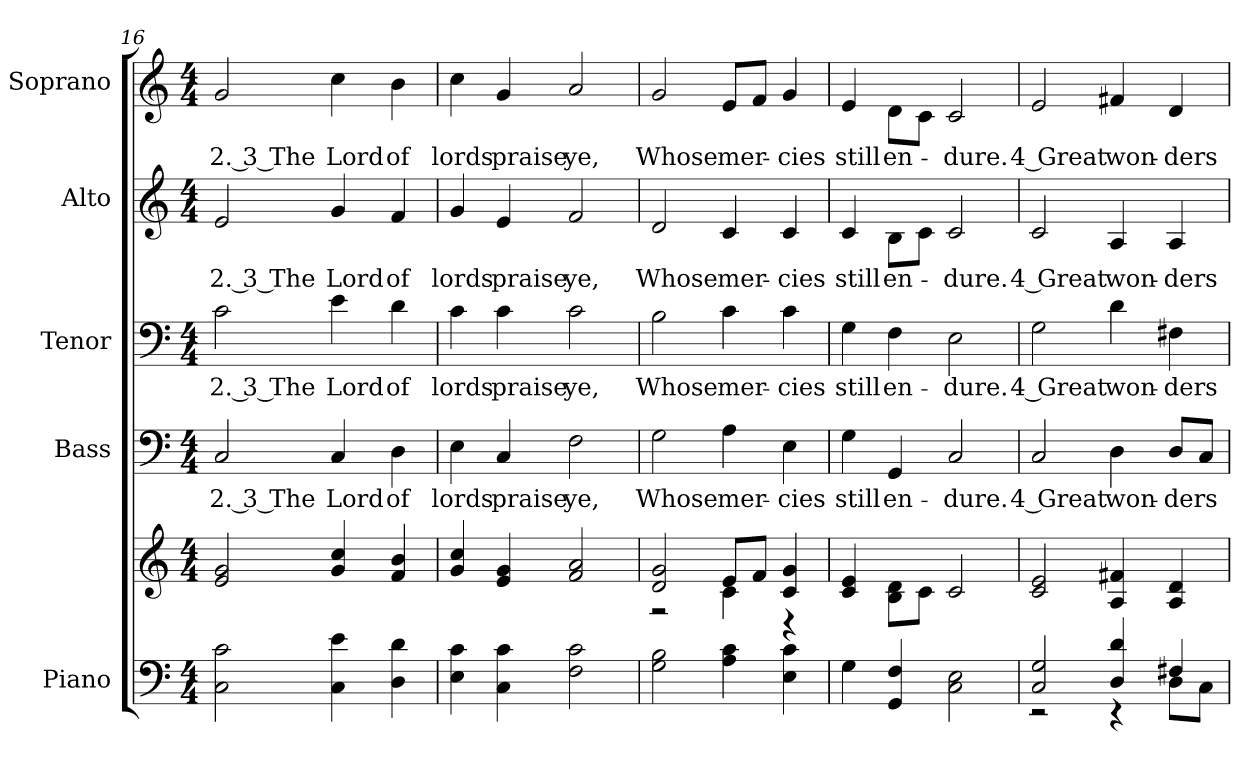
**kern	**kern	**kern	**text	**kern	**text	**kern	**text	**kern	**text
*part5	*part5	*part4	*part4	*part3	*part3	*part2	*part2	*part1	*part1
*staff6	*staff5	*staff4	*staff4	*staff3	*staff3	*staff2	*staff2	*staff1	*staff1
*I"Piano	*	*I"Bass	*	*I"Tenor	*	*I"Alto	*	*I"Soprano	*
*I'Pno.	*	*I'B.	*	*I'T.	*	*I'A.	*	*I'S.	*
*clefF4	*clefG2	*clefF4	*	*clefF4	*	*clefG2	*	*clefG2	*
*k[]	*k[]	*k[]	*	*k[]	*	*k[]	*	*k[]	*
*C:	*C:	*C:	*	*C:	*	*C:	*	*C:	*
*M4/4	*M4/4	*M4/4	*	*M4/4	*	*M4/4	*	*M4/4	*
=16	=16	=16	=16	=16	=16	=16	=16	=16	=16
!	!	!	!LO:LY:b:color=#000000	!	!	!	!	!	!
!	!	!	!	!	!LO:LY:b:color=#000000	!	!	!	!
!	!	!	!	!	!	!	!LO:LY:b:color=#000000	!	!
!	!	!	!	!	!	!	!	!	!LO:LY:b:color=#000000
2Ci\ 2ci	2ei/ 2gi	2Ci/	2. 3 The	2ci\	2. 3 The	2ei/	2. 3 The	2gi/	2. 3 The
!	!	!	!LO:LY:b:color=#000000	!	!	!	!	!	!
!	!	!	!	!	!LO:LY:b:color=#000000	!	!	!	!
!	!	!	!	!	!	!	!LO:LY:b:color=#000000	!	!
!	!	!	!	!	!	!	!	!	!LO:LY:b:color=#000000
4Ci\ 4ei	4gi/ 4cci	4Ci/	Lord	4ei\	Lord	4gi/	Lord	4cci\	Lord
!	!	!	!LO:LY:b:color=#000000	!	!	!	!	!	!
!	!	!	!	!	!LO:LY:b:color=#000000	!	!	!	!
!	!	!	!	!	!	!	!LO:LY:b:color=#000000	!	!
!	!	!	!	!	!	!	!	!	!LO:LY:b:color=#000000
4Di\ 4di	4fi/ 4bi	4Di\	of	4di\	of	4fi/	of	4bi\	of
=17	=17	=17	=17	=17	=17	=17	=17	=17	=17
!	!	!	!LO:LY:b:color=#000000	!	!	!	!	!	!
!	!	!	!	!	!LO:LY:b:color=#000000	!	!	!	!
!	!	!	!	!	!	!	!LO:LY:b:color=#000000	!	!
!	!	!	!	!	!	!	!	!	!LO:LY:b:color=#000000
4Ei\ 4ci	4gi/ 4cci	4Ei\	lords	4ci\	lords	4gi/	lords	4cci\	lords
!	!	!	!LO:LY:b:color=#000000	!	!	!	!	!	!
!	!	!	!	!	!LO:LY:b:color=#000000	!	!	!	!
!	!	!	!	!	!	!	!LO:LY:b:color=#000000	!	!
!	!	!	!	!	!	!	!	!	!LO:LY:b:color=#000000
4Ci\ 4ci	4ei/ 4gi	4Ci/	praise	4ci\	praise	4ei/	praise	4gi/	praise
!	!	!	!LO:LY:b:color=#000000	!	!	!	!	!	!
!	!	!	!	!	!LO:LY:b:color=#000000	!	!	!	!
!	!	!	!	!	!	!	!LO:LY:b:color=#000000	!	!
!	!	!	!	!	!	!	!	!	!LO:LY:b:color=#000000
2Fi\ 2ci	2fi/ 2ai	2Fi\	ye,	2ci\	ye,	2fi/	ye,	2ai/	ye,
!!LO:PB:g=z
=18	=18	=18	=18	=18	=18	=18	=18	=18	=18
*	*^	*	*	*	*	*	*	*	*
!	!	!	!	!LO:LY:b:color=#000000	!	!	!	!	!	!
!	!	!	!	!	!	!LO:LY:b:color=#000000	!	!	!	!
!	!	!	!	!	!	!	!	!LO:LY:b:color=#000000	!	!
!	!	!	!	!	!	!	!	!	!	!LO:LY:b:color=#000000
2Gi\ 2Bi	2di/ 2gi	2r	2Gi\	Whose	2Bi\	Whose	2di/	Whose	2gi/	Whose
!	!	!	!	!LO:LY:b:color=#000000	!	!	!	!	!	!
!	!	!	!	!	!	!LO:LY:b:color=#000000	!	!	!	!
!	!	!	!	!	!	!	!	!LO:LY:b:color=#000000	!	!
!	!	!	!	!	!	!	!	!	!	!LO:LY:b:color=#000000
4Ai\ 4ci	8ei/L	4ci\	4Ai\	mer-	4ci\	mer-	4ci/	mer-	8ei/L	mer-
.	8fi/J	.	.	.	.	.	.	.	8fi/J	.
!	!	!	!	!LO:LY:b:color=#000000	!	!	!	!	!	!
!	!	!	!	!	!	!LO:LY:b:color=#000000	!	!	!	!
!	!	!	!	!	!	!	!	!LO:LY:b:color=#000000	!	!
!	!	!	!	!	!	!	!	!	!	!LO:LY:b:color=#000000
4Ei\ 4ci	4ci/ 4gi	4r	4Ei\	-cies	4ci\	-cies	4ci/	-cies	4gi/	-cies
*	*v	*v	*	*	*	*	*	*	*	*
=19	=19	=19	=19	=19	=19	=19	=19	=19	=19
*	*^	*	*	*	*	*	*	*	*
!	!	!	!	!LO:LY:b:color=#000000	!	!	!	!	!	!
*	*v	*v	*	*	*	*	*	*	*	*
*	*^	*	*	*	*	*	*	*	*
!	!	!	!	!	!	!LO:LY:b:color=#000000	!	!	!	!
*	*v	*v	*	*	*	*	*	*	*	*
*	*^	*	*	*	*	*	*	*	*
!	!	!	!	!	!	!	!	!LO:LY:b:color=#000000	!	!
*	*v	*v	*	*	*	*	*	*	*	*
*	*^	*	*	*	*	*	*	*	*
!	!	!	!	!	!	!	!	!	!	!LO:LY:b:color=#000000
*	*v	*v	*	*	*	*	*	*	*	*
4Gi\	4ci/ 4ei	4Gi\	still	4Gi\	still	4ci/	still	4ei/	still
!	!	!	!LO:LY:b:color=#000000	!	!	!	!	!	!
!	!	!	!	!	!LO:LY:b:color=#000000	!	!	!	!
!	!	!	!	!	!	!	!LO:LY:b:color=#000000	!	!
!	!	!	!	!	!	!	!	!	!LO:LY:b:color=#000000
4GGi/ 4Fi	8Bi\ 8diL	4GGi/	en-	4Fi\	en-	8Bi\L	en-	8di\L	en-
.	8ci\J	.	.	.	.	8ci\J	.	8ci\J	.
!	!	!	!LO:LY:b:color=#000000	!	!	!	!	!	!
!	!	!	!	!	!LO:LY:b:color=#000000	!	!	!	!
!	!	!	!	!	!	!	!LO:LY:b:color=#000000	!	!
!	!	!	!	!	!	!	!	!	!LO:LY:b:color=#000000
2Ci\ 2Ei	2ci/	2Ci/	-dure.	2Ei\	-dure.	2ci/	-dure.	2ci/	-dure.
!!LO:PB:g=z
=20	=20	=20	=20	=20	=20	=20	=20	=20	=20
*^	*	*	*	*	*	*	*	*	*
!	!	!	!	!LO:LY:b:color=#000000	!	!	!	!	!	!
!	!	!	!	!	!	!LO:LY:b:color=#000000	!	!	!	!
!	!	!	!	!	!	!	!	!LO:LY:b:color=#000000	!	!
!	!	!	!	!	!	!	!	!	!	!LO:LY:b:color=#000000
2Ci/ 2Gi	2r	2ci/ 2ei	2Ci/	4 Great	2Gi\	4 Great	2ci/	4 Great	2ei/	4 Great
!	!	!	!	!LO:LY:b:color=#000000	!	!	!	!	!	!
!	!	!	!	!	!	!LO:LY:b:color=#000000	!	!	!	!
!	!	!	!	!	!	!	!	!LO:LY:b:color=#000000	!	!
!	!	!	!	!	!	!	!	!	!	!LO:LY:b:color=#000000
4Di/ 4di	4r	4Ai/ 4f#Xi	4Di\	won-	4di\	won-	4Ai/	won-	4f#Xi/	won-
!	!	!	!	!LO:LY:b:color=#000000	!	!	!	!	!	!
!	!	!	!	!	!	!LO:LY:b:color=#000000	!	!	!	!
!	!	!	!	!	!	!	!	!LO:LY:b:color=#000000	!	!
!	!	!	!	!	!	!	!	!	!	!LO:LY:b:color=#000000
4F#Xi/	8Di\L	4Ai/ 4di	8Di/L	-ders	4F#Xi\	-ders	4Ai/	-ders	4di/	-ders
.	8Ci\J	.	8Ci/J	.	.	.	.	.	.	.
*v	*v	*	*	*	*	*	*	*	*	*
=	=	=	=	=	=	=	=	=	=
*-	*-	*-	*-	*-	*-	*-	*-	*-	*-
